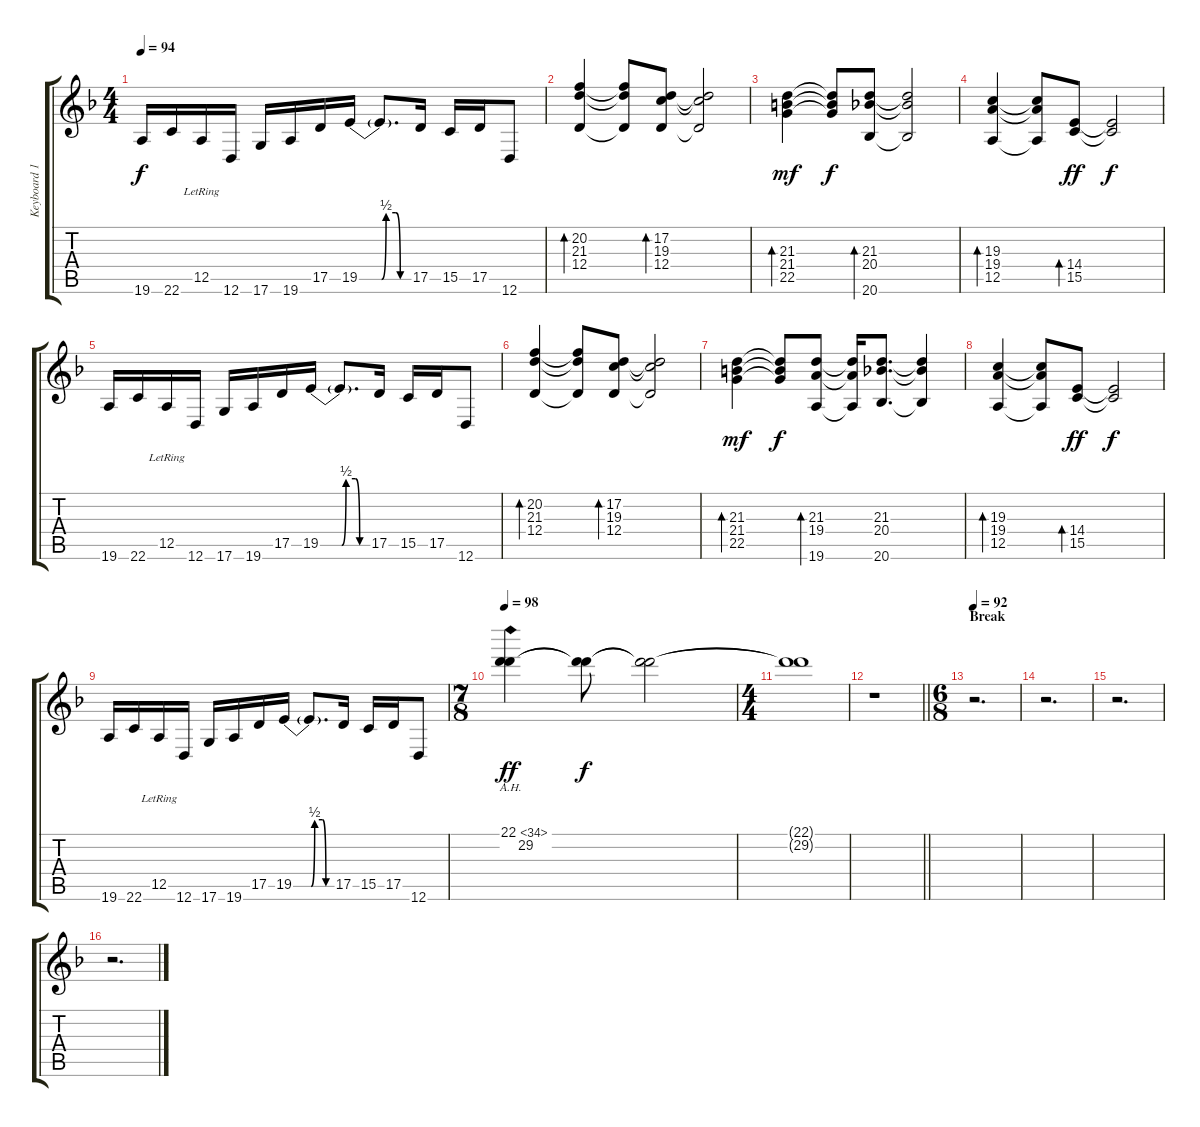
\track ("Keyboard 1" "Keyboard 1") {instrument synthstrings1}
\staff {score tabs}
\tuning (E4 A3 F3 D3 A2 D2) {hide}
\ts (4 4)
\tempo 94
\clef g2
\ks dminor
19.6.16{dy f} 22.6.16 12.5{lr}.16 12.6.16 17.6.16 19.6.16 17.5.16 19.5{be (custom 0 0 25 0 30 2 41 2 46 0 60 0)}.16 19.5{t}.8{d} 17.5.16 15.5.16 17.5.16 12.6.8 |
(20.2 21.3 12.4).4{bd 30} (20.2{t} 21.3{t} 12.4{t}).8 (17.2 19.3 12.4).8{bd 30} (17.2{t} 19.3{t} 12.4{t}).2 |
(21.3 21.4 22.5).4{bd 30 dy mf} (21.3{t} 21.4{t} 22.5{t}).8{dy f} (21.3 20.4 20.6).8{bd 30} (21.3{t} 20.4{t} 20.6{t}).2 |
(19.3 19.4 12.5).4{bd 30} (19.3{t} 19.4{t} 12.5{t}).8 (14.4 15.5).8{bd 30 dy ff} (14.4{t} 15.5{t}).2{dy f} |
19.6.16 22.6.16 12.5{lr}.16 12.6.16 17.6.16 19.6.16 17.5.16 19.5{be (custom 0 0 25 0 30 2 41 2 46 0 60 0)}.16 19.5{t}.8{d} 17.5.16 15.5.16 17.5.16 12.6.8 |
(20.2 21.3 12.4).4{bd 30} (20.2{t} 21.3{t} 12.4{t}).8 (17.2 19.3 12.4).8{bd 30} (17.2{t} 19.3{t} 12.4{t}).2 |
(21.3 21.4 22.5).4{bd 30 dy mf} (21.3{t} 21.4{t} 22.5{t}).8{dy f} (21.3 19.4 19.6).8{bd 30} (21.3{t} 19.4{t} 19.6{t}).16 (21.3 20.4 20.6).8{d} (21.3{t} 20.4{t} 20.6{t}).4 |
(19.3 19.4 12.5).4{bd 30} (19.3{t} 19.4{t} 12.5{t}).8 (14.4 15.5).8{bd 30 dy ff} (14.4{t} 15.5{t}).2{dy f} |
19.6.16 22.6.16 12.5{lr}.16 12.6.16 17.6.16 19.6.16 17.5.16 19.5{be (custom 0 0 25 0 30 2 41 2 46 0 60 0)}.16 19.5{t}.8{d} 17.5.16 15.5.16 17.5.16 12.6.8 |
\ts (7 8)
\tempo 98
(22.1{ah 12} 29.2).4{dy ff instrument synthstrings1} (22.1{t} 29.2{t}).8{dy f volume 0} (22.1{t} 29.2{t}).2 |
\ts (4 4)
(22.1{t} 29.2{t}).1 |
\barLineRight lightlight
r.1 |
\ts (6 8)
\section ("" "Break")
\tempo 92
r.2{d} |
r.2{d} |
r.2{d} |
r.2{d}
